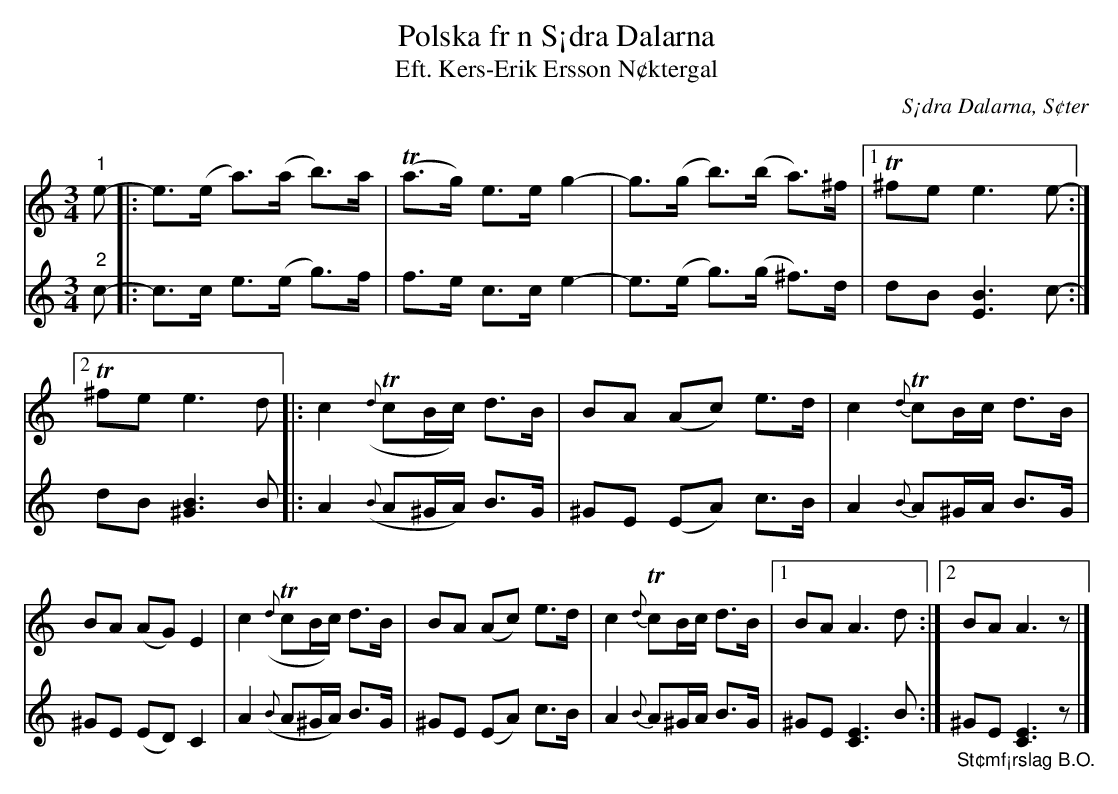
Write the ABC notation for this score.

X:1
T:Polska fr n S¡dra Dalarna
T:Eft. Kers-Erik Ersson N¢ktergal
O:S¡dra Dalarna, S¢ter
Q:90
L:1/8
M:3/4
V:1
K:Am
"^1" e- |: e>(e a>)(a b>)a | (Ta>g) e>e g2- | g>(g b>)(b a>)^f |1T ^fe e3 e- :|2
T ^fe e3 d |: c2({d}T cB/c/) d>B | BA (Ac) e>d | c2{d}T cB/c/ d>B | BA (AG) E2 |
c2({d}T cB/c/) d>B | BA (Ac) e>d | c2{d}T cB/c/ d>B |1 BA A3 d :|2 BA A3 z |]
V:2
"^2" c- |: c>c e>(e g>)f | f>e c>c e2- | e>(e g>)(g ^f>)d |1 dB [EB]3 c- :|2 dB [^GB]3 B |:
A2({B} A^G/A/) B>G | ^GE (EA) c>B | A2{B} A^G/A/ B>G | ^GE (ED) C2 | A2({B} A^G/A/) B>G |
^GE (EA) c>B | A2{B} A^G/A/ B>G |1 ^GE [CE]3 B :|2"_St¢mf¡rslag B.O." ^GE [CE]3 z |]
